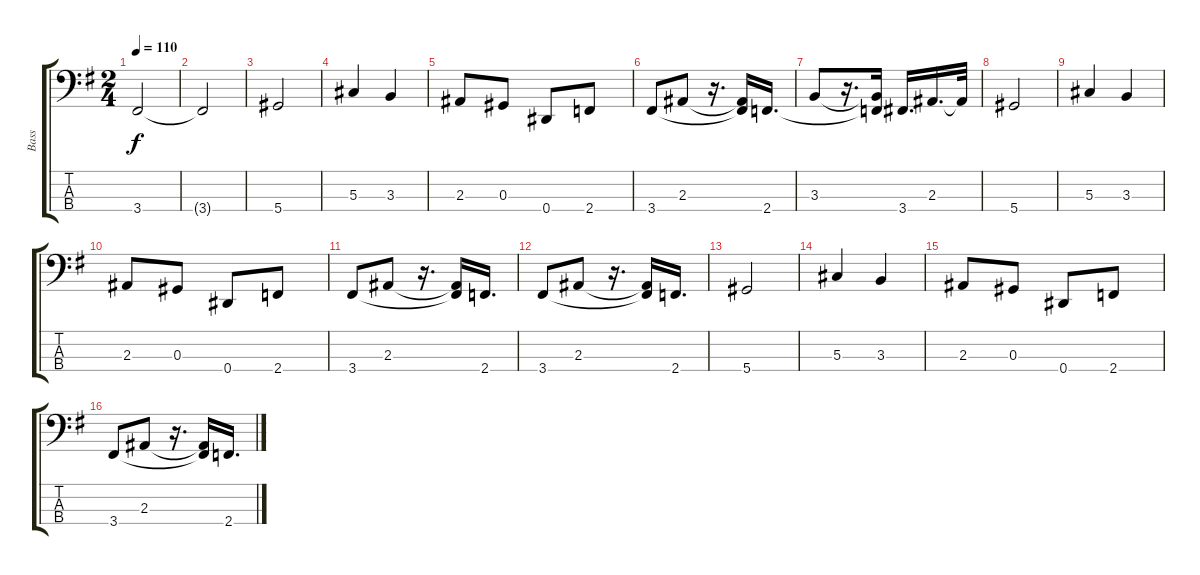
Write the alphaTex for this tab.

\track ("Bass" "Bass") {instrument slapbass2}
\staff {score tabs}
\tuning (Gb2 Db2 Ab1 Eb1) {hide}
\ts (2 4)
\tempo 110
\clef f4
\ks g
3.4.2{dy f} |
3.4{t}.2 |
5.4.2 |
5.3.4 3.3.4 |
2.3.8 0.3.8 0.4.8 2.4.8 |
3.4.8 2.3.8 r.16{d} (2.3{t} 3.4{t}).16 2.4.16{d} |
3.3.8 r.16{d} (3.3{t} 2.4{t}).16 3.4.16{d} 2.3.16{d} 2.3{t}.32 |
5.4.2 |
5.3.4 3.3.4 |
2.3.8 0.3.8 0.4.8 2.4.8 |
3.4.8 2.3.8 r.16{d} (2.3{t} 3.4{t}).16 2.4.16{d} |
3.4.8 2.3.8 r.16{d} (2.3{t} 3.4{t}).16 2.4.16{d} |
5.4.2 |
5.3.4 3.3.4 |
2.3.8 0.3.8 0.4.8 2.4.8 |
3.4.8 2.3.8 r.16{d} (2.3{t} 3.4{t}).16 2.4.16{d}
